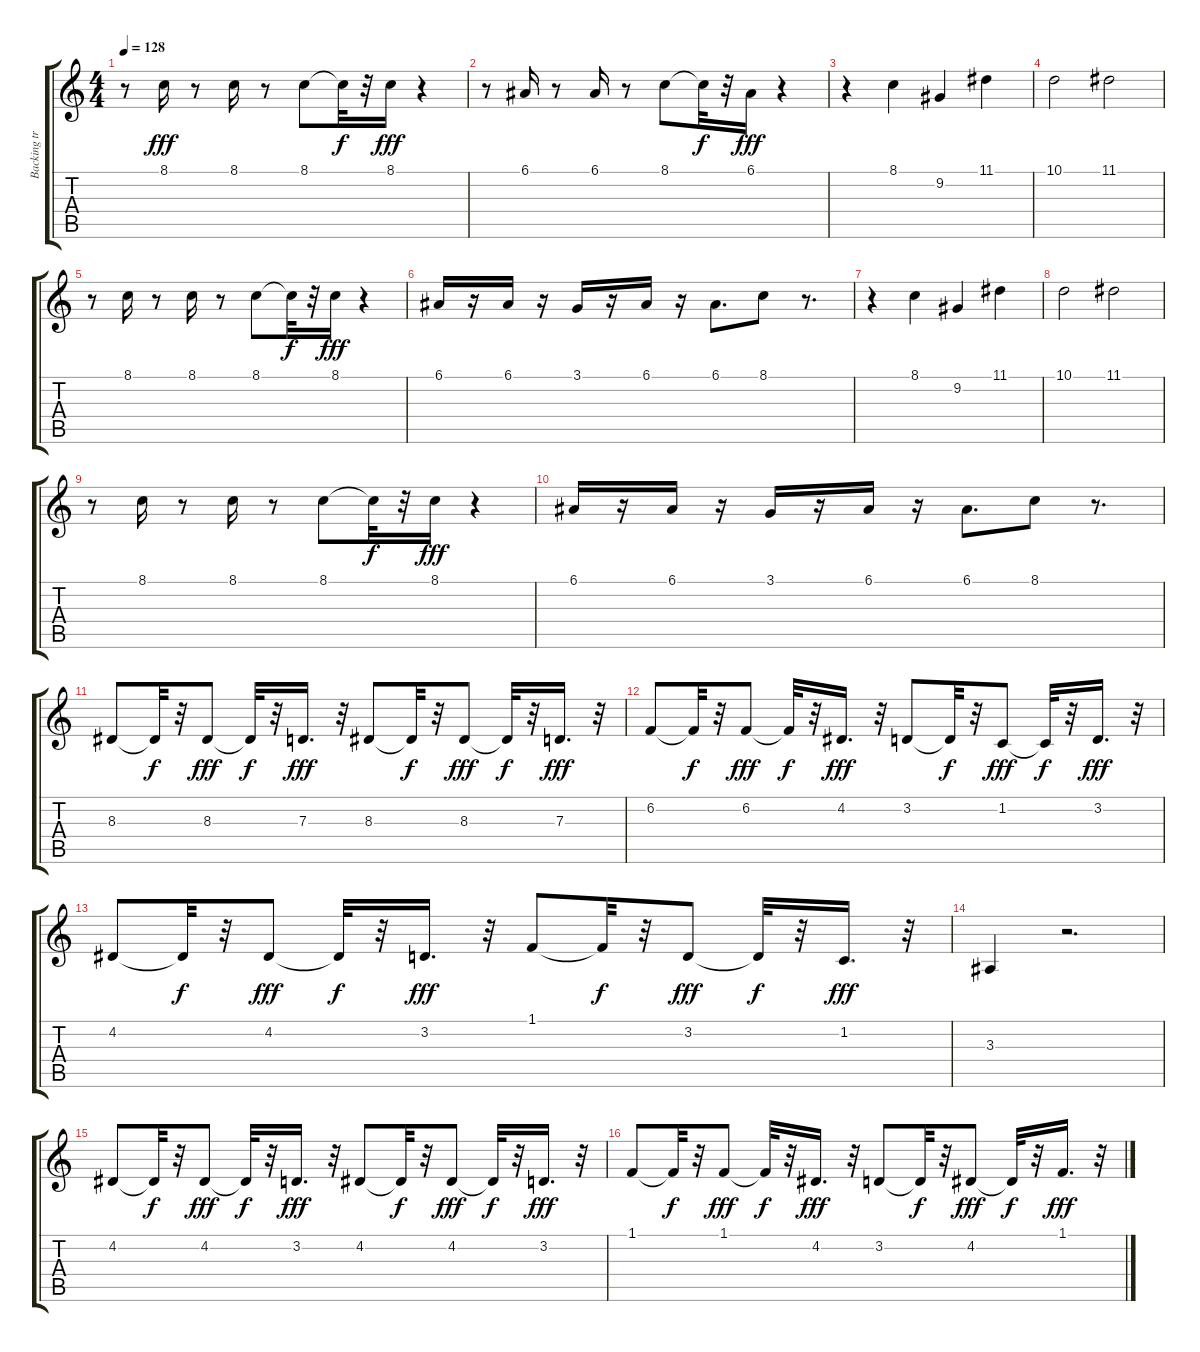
\track ("Backing track 2" "Backing tr") {instrument stringensemble1}
\staff {score tabs}
\tuning (E4 B3 G3 D3 A2 E2) {hide}
\ts (4 4)
\tempo 128
\clef g2
\ks c
r.8{dy fff} 8.1.16 r.8 8.1.16 r.8 8.1.8 8.1{t}.32{dy f} r.32 8.1.16{dy fff} r.4 |
r.8 6.1.16 r.8 6.1.16 r.8 8.1.8 8.1{t}.32{dy f} r.32 6.1.16{dy fff} r.4 |
r.4 8.1.4 9.2.4 11.1.4 |
10.1.2 11.1.2 |
r.8 8.1.16 r.8 8.1.16 r.8 8.1.8 8.1{t}.32{dy f} r.32 8.1.16{dy fff} r.4 |
6.1.16 r.16 6.1.16 r.16 3.1.16 r.16 6.1.16 r.16 6.1.8{d} 8.1.8 r.8{d} |
r.4 8.1.4 9.2.4 11.1.4 |
10.1.2 11.1.2 |
r.8 8.1.16 r.8 8.1.16 r.8 8.1.8 8.1{t}.32{dy f} r.32 8.1.16{dy fff} r.4 |
6.1.16 r.16 6.1.16 r.16 3.1.16 r.16 6.1.16 r.16 6.1.8{d} 8.1.8 r.8{d} |
8.3.8 8.3{t}.32{dy f} r.32 8.3.8{dy fff} 8.3{t}.32{dy f} r.32 7.3.16{d dy fff} r.32 8.3.8 8.3{t}.32{dy f} r.32 8.3.8{dy fff} 8.3{t}.32{dy f} r.32 7.3.16{d dy fff} r.32 |
6.2.8 6.2{t}.32{dy f} r.32 6.2.8{dy fff} 6.2{t}.32{dy f} r.32 4.2.16{d dy fff} r.32 3.2.8 3.2{t}.32{dy f} r.32 1.2.8{dy fff} 1.2{t}.32{dy f} r.32 3.2.16{d dy fff} r.32 |
4.2.8 4.2{t}.32{dy f} r.32 4.2.8{dy fff} 4.2{t}.32{dy f} r.32 3.2.16{d dy fff} r.32 1.1.8 1.1{t}.32{dy f} r.32 3.2.8{dy fff} 3.2{t}.32{dy f} r.32 1.2.16{d dy fff} r.32 |
3.3.4 r.2{d} |
4.2.8 4.2{t}.32{dy f} r.32 4.2.8{dy fff} 4.2{t}.32{dy f} r.32 3.2.16{d dy fff} r.32 4.2.8 4.2{t}.32{dy f} r.32 4.2.8{dy fff} 4.2{t}.32{dy f} r.32 3.2.16{d dy fff} r.32 |
1.1.8 1.1{t}.32{dy f} r.32 1.1.8{dy fff} 1.1{t}.32{dy f} r.32 4.2.16{d dy fff} r.32 3.2.8 3.2{t}.32{dy f} r.32 4.2.8{dy fff} 4.2{t}.32{dy f} r.32 1.1.16{d dy fff} r.32
